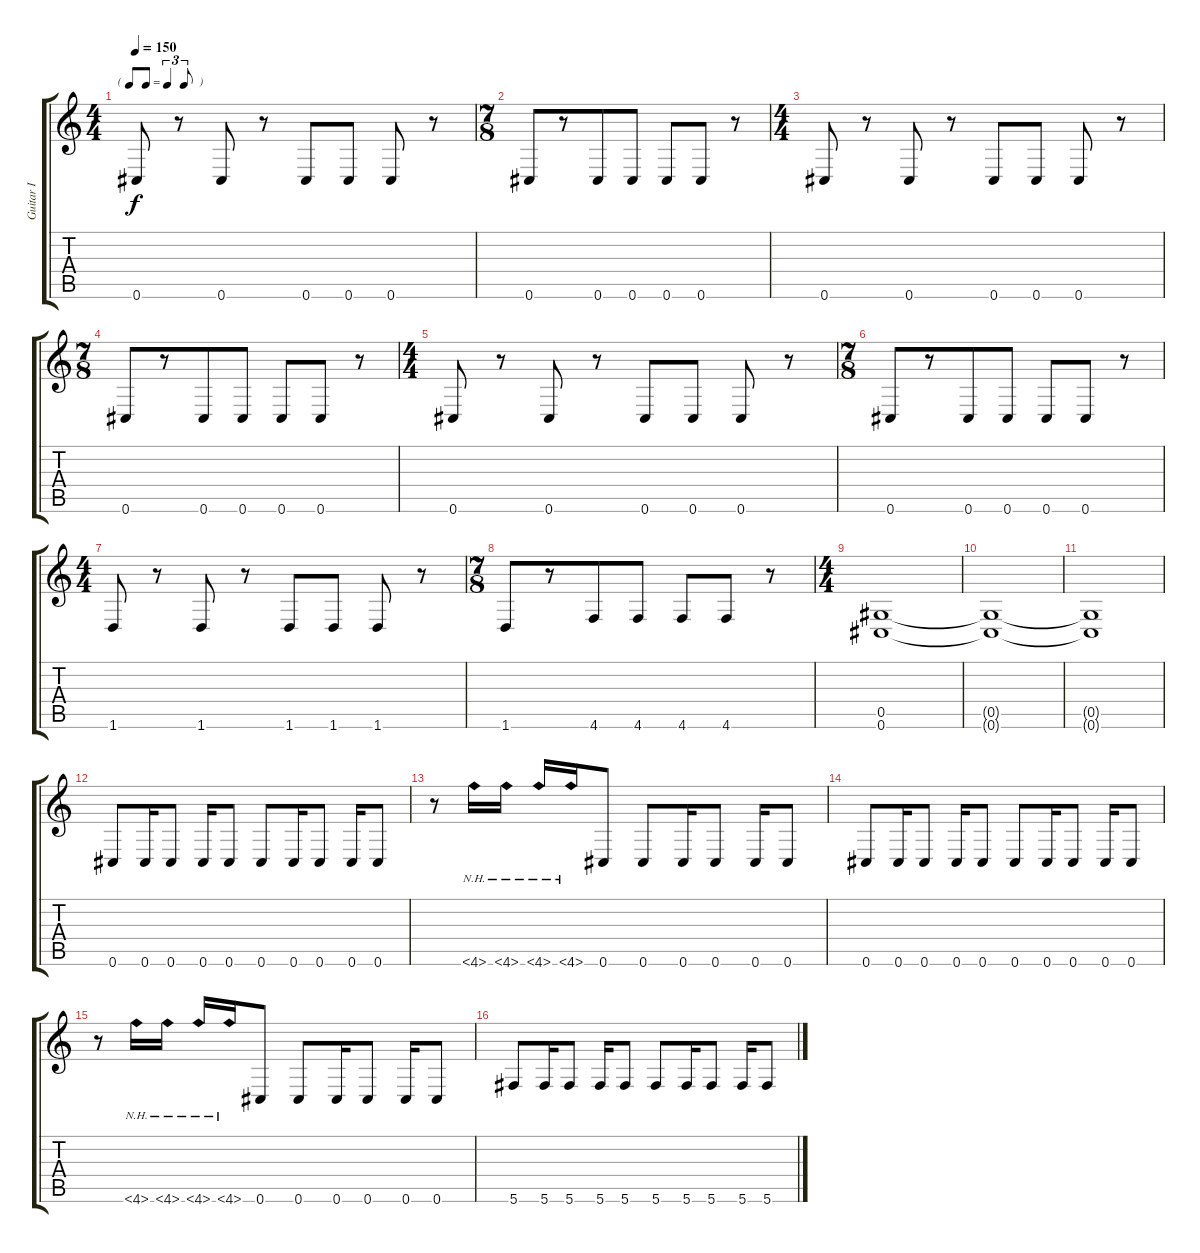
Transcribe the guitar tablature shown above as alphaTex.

\track ("Guitar I" "Guitar I") {instrument distortionguitar}
\staff {score tabs}
\tuning (Eb4 Bb3 Gb3 Db3 Ab2 Db2) {hide}
\ts (4 4)
\tf triplet8th
\tempo 150
\clef g2
\ks c
0.6.8{dy f} r.8 0.6.8 r.8 0.6.8 0.6.8 0.6.8 r.8 |
\ts (7 8)
0.6.8 r.8 0.6.8 0.6.8 0.6.8 0.6.8 r.8 |
\ts (4 4)
0.6.8 r.8 0.6.8 r.8 0.6.8 0.6.8 0.6.8 r.8 |
\ts (7 8)
0.6.8 r.8 0.6.8 0.6.8 0.6.8 0.6.8 r.8 |
\ts (4 4)
0.6.8 r.8 0.6.8 r.8 0.6.8 0.6.8 0.6.8 r.8 |
\ts (7 8)
0.6.8 r.8 0.6.8 0.6.8 0.6.8 0.6.8 r.8 |
\ts (4 4)
1.6.8 r.8 1.6.8 r.8 1.6.8 1.6.8 1.6.8 r.8 |
\ts (7 8)
1.6.8 r.8 4.6.8 4.6.8 4.6.8 4.6.8 r.8 |
\ts (4 4)
(0.5 0.6).1 |
(0.5{t} 0.6{t}).1 |
(0.5{t} 0.6{t}).1 |
0.6.8 0.6.16 0.6.8 0.6.16 0.6.8 0.6.8 0.6.16 0.6.8 0.6.16 0.6.8 |
r.8 4.6{nh}.16 4.6{nh}.16 4.6{nh}.16 4.6{nh}.16 0.6.8 0.6.8 0.6.16 0.6.8 0.6.16 0.6.8 |
0.6.8 0.6.16 0.6.8 0.6.16 0.6.8 0.6.8 0.6.16 0.6.8 0.6.16 0.6.8 |
r.8 4.6{nh}.16 4.6{nh}.16 4.6{nh}.16 4.6{nh}.16 0.6.8 0.6.8 0.6.16 0.6.8 0.6.16 0.6.8 |
5.6.8 5.6.16 5.6.8 5.6.16 5.6.8 5.6.8 5.6.16 5.6.8 5.6.16 5.6.8
